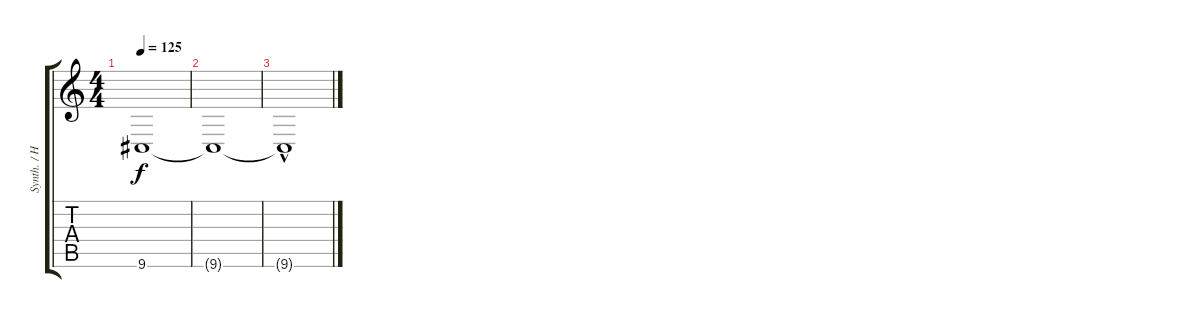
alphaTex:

\track ("Synth. / Harmony Strings" "Synth. / H") {instrument stringensemble2}
\staff {score tabs}
\tuning (E4 B3 G3 D3 A2 E2) {hide}
\ts (4 4)
\tempo 125
\clef g2
\ks c
9.6{t}.1{dy f} |
9.6{t}.1 |
9.6{hac t}.1
